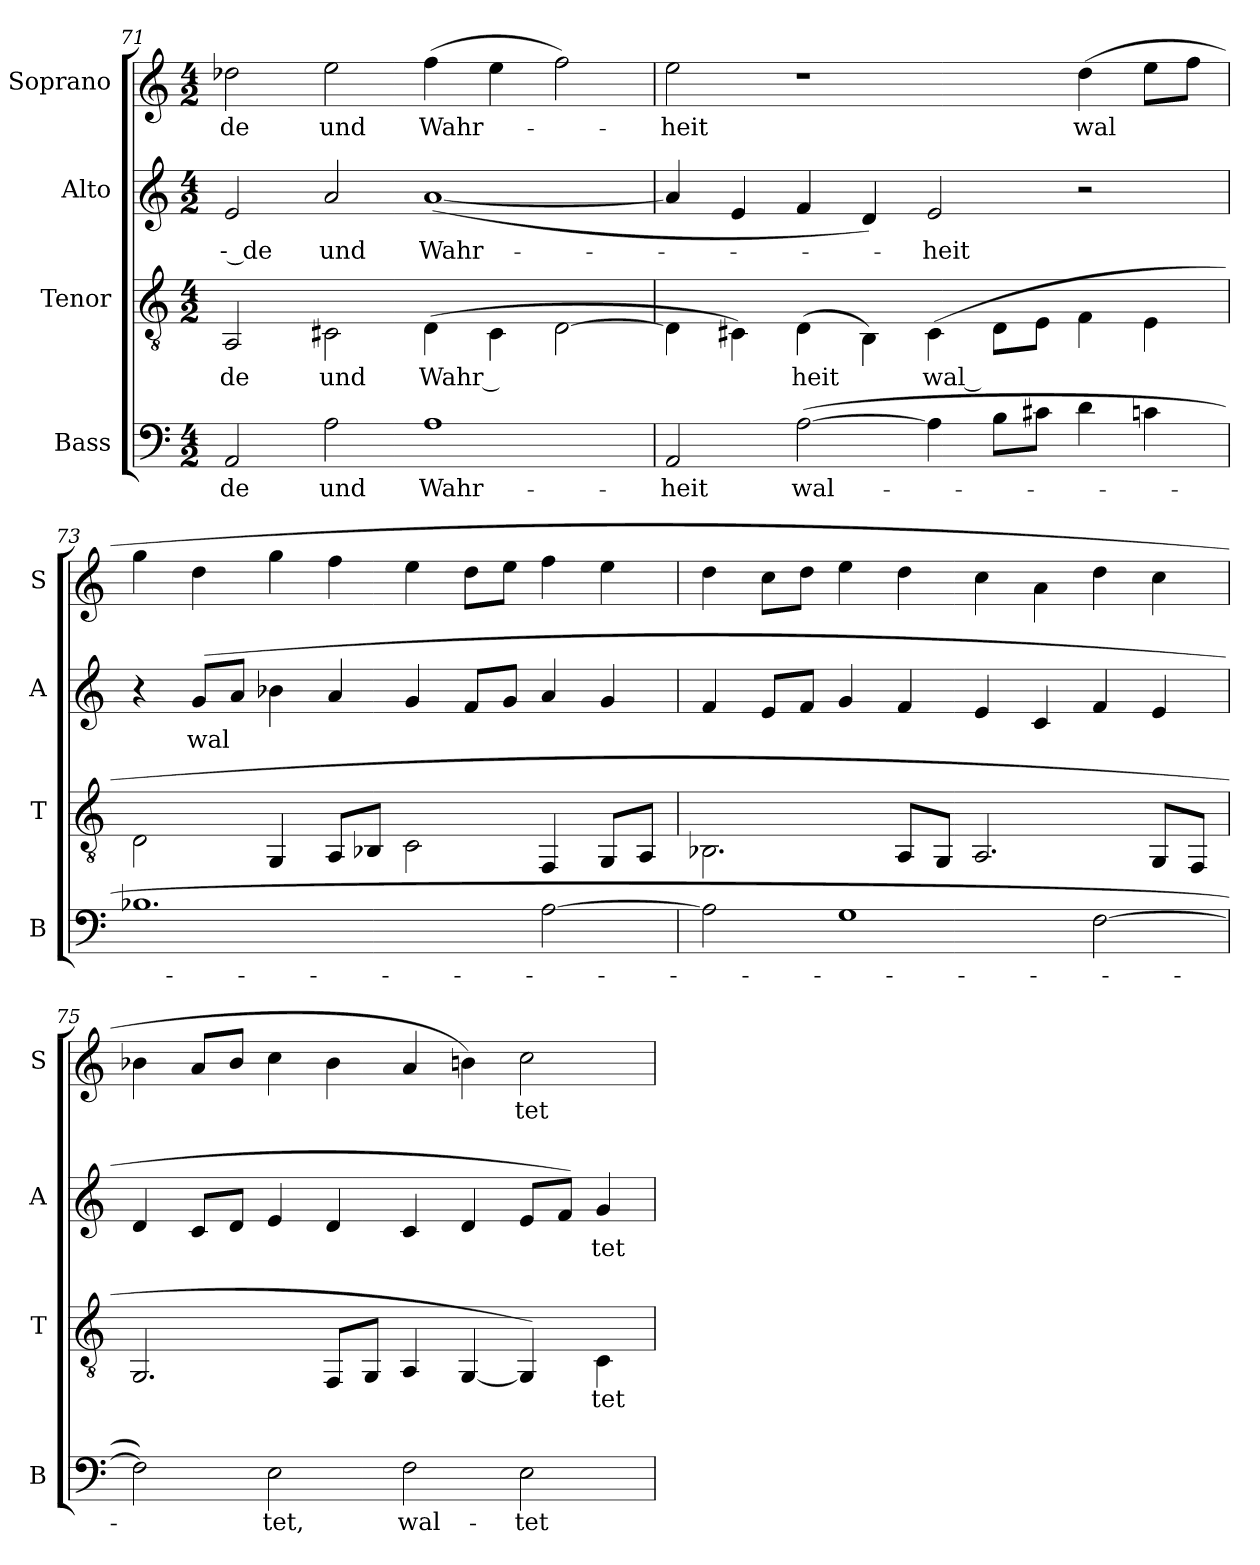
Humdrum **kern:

**kern	**text	**kern	**text	**text	**kern	**text	**text	**kern	**text	**text
*part4	*part4	*part3	*part3	*part3	*part2	*part2	*part2	*part1	*part1	*part1
*staff4	*staff4	*staff3	*staff3	*staff3	*staff2	*staff2	*staff2	*staff1	*staff1	*staff1
*I"Bass	*	*I"Tenor	*	*	*I"Alto	*	*	*I"Soprano	*	*
*I'B	*	*I'T	*	*	*I'A	*	*	*I'S	*	*
!!LO:PB:g=z
*clefF4	*	*clefGv2	*	*	*clefG2	*	*	*clefG2	*	*
*k[]	*	*k[]	*	*	*k[]	*	*	*k[]	*	*
*C:	*	*C:	*	*	*C:	*	*	*C:	*	*
*M4/2	*	*M4/2	*	*	*M4/2	*	*	*M4/2	*	*
=71	=71	=71	=71	=71	=71	=71	=71	=71	=71	=71
!	!LO:LY:b:color=#000000	!	!	!	!	!	!	!	!	!
!	!	!	!LO:LY:b:color=#000000	!	!	!	!	!	!	!
!	!	!	!	!	!	!LO:LY:b:color=#000000	!	!	!	!
!	!	!	!	!	!	!	!	!	!LO:LY:b:color=#000000	!
2AAi/	-de	2AAi/	- de	.	2ei/	-- de	.	2dd-Xi\	- de	.
!	!LO:LY:b:color=#000000	!	!	!	!	!	!	!	!	!
!	!	!	!LO:LY:b:color=#000000	!	!	!	!	!	!	!
!	!	!	!	!	!	!LO:LY:b:color=#000000	!	!	!	!
!	!	!	!	!	!	!	!	!	!LO:LY:b:color=#000000	!
2Ai\	und	2C#Xi\	und	.	2ai/	und	.	2eei\	und	.
!	!LO:LY:b:color=#000000	!	!	!	!	!	!	!	!	!
!	!	!	!LO:LY:b:color=#000000	!	!	!	!	!	!	!
!	!	!	!	!	!	!LO:LY:b:color=#000000	!	!	!	!
!	!	!	!	!	!	!	!	!	!LO:LY:b:color=#000000	!
1Ai	Wahr-	(4Di\	Wahr --	.	([1ai	Wahr-	.	(4ffi\	Wahr-	.
.	.	4C#i\	.	.	.	.	.	4eei\	.	.
.	.	[2Di\	.	.	.	.	.	2ffi\)	.	.
=72	=72	=72	=72	=72	=72	=72	=72	=72	=72	=72
!	!LO:LY:b:color=#000000	!	!	!	!	!	!	!	!	!
!	!	!	!	!	!	!	!	!	!LO:LY:b:color=#000000	!
2AAi/	-heit	4Di\]	.	.	4ai/]	.	.	2eei\	-heit	.
.	.	4C#Xi\)	.	.	4ei/	.	.	.	.	.
!	!LO:LY:b:color=#000000	!	!	!	!	!	!	!	!	!
!	!	!	!LO:LY:b:color=#000000	!	!	!	!	!	!	!
([2Ai\	wal-	(4Di\	heit	.	4fi/	.	.	1r	.	.
.	.	4BBi\)	.	.	4di/)	.	.	.	.	.
!	!	!	!LO:LY:b:color=#000000	!	!	!	!	!	!	!
!	!	!	!	!	!	!LO:LY:b:color=#000000	!	!	!	!
4Ai\]	.	(4C#i\	-wal --	.	2ei/	heit	.	.	.	.
8Bi\L	.	8Di\L	.	.	.	.	.	.	.	.
8c#Xi\J	.	8Ei\J	.	.	.	.	.	.	.	.
!	!	!	!	!	!	!	!	!	!LO:LY:b:color=#000000	!
4di\	.	4Fi\	.	.	2r	.	.	(4ddi\	-wal-	.
4cni\	.	4Ei\	.	.	.	.	.	8eei\L	.	.
.	.	.	.	.	.	.	.	8ffi\J	.	.
=73	=73	=73	=73	=73	=73	=73	=73	=73	=73	=73
1.B-Xi	.	2Di\	.	.	4r	.	.	4ggi\	.	.
!	!	!	!	!	!	!LO:LY:b:color=#000000	!	!	!	!
.	.	.	.	.	(8gi/L	-wal-	.	4ddi\	.	.
.	.	.	.	.	8ai/J	.	.	.	.	.
.	.	4GGi/	.	.	4b-Xi\	.	.	4ggi\	.	.
.	.	8AAi/L	.	.	4ai/	.	.	4ffi\	.	.
.	.	8BB-Xi/J	.	.	.	.	.	.	.	.
.	.	2Ci\	.	.	4gi/	.	.	4eei\	.	.
.	.	.	.	.	8fi/L	.	.	8ddi\L	.	.
.	.	.	.	.	8gi/J	.	.	8eei\J	.	.
[2Ai\	.	4FFi/	.	.	4ai/	.	.	4ffi\	.	.
.	.	8GGi/L	.	.	4gi/	.	.	4eei\	.	.
.	.	8AAi/J	.	.	.	.	.	.	.	.
=74	=74	=74	=74	=74	=74	=74	=74	=74	=74	=74
2Ai\]	.	2.BB-Xi\	.	.	4fi/	.	.	4ddi\	.	.
.	.	.	.	.	8ei/L	.	.	8cci\L	.	.
.	.	.	.	.	8fi/J	.	.	8ddi\J	.	.
1Gi	.	.	.	.	4gi/	.	.	4eei\	.	.
.	.	8AAi/L	.	.	4fi/	.	.	4ddi\	.	.
.	.	8GGi/J	.	.	.	.	.	.	.	.
.	.	2.AAi/	.	.	4ei/	.	.	4cci\	.	.
.	.	.	.	.	4ci/	.	.	4ai\	.	.
[2Fi\	.	.	.	.	4fi/	.	.	4ddi\	.	.
.	.	8GGi/L	.	.	4ei/	.	.	4cci\	.	.
.	.	8FFi/J	.	.	.	.	.	.	.	.
!!LO:LB:g=z
=75	=75	=75	=75	=75	=75	=75	=75	=75	=75	=75
!	!LO:LY:b:color=#000000	!	!	!	!	!	!	!	!	!
!	!	!	!LO:LY:b:color=#000000	!LO:LY:b:color=#000000	!	!	!	!	!	!
!	!	!	!	!	!	!LO:LY:b:color=#000000	!LO:LY:b:color=#000000	!	!	!
!	!	!	!	!	!	!	!	!	!LO:LY:b:color=#000000	!LO:LY:b:color=#000000
2Fi\])	­	2.GGi/	--	-	4di/	--	-	4b-Xi\	-	--
.	.	.	.	.	8ci/L	.	.	8ai/L	.	.
.	.	.	.	.	8di/J	.	.	8b-i/J	.	.
!	!LO:LY:b:color=#000000	!	!	!	!	!	!	!	!	!
2Ei\	-tet,	.	.	.	4ei/	.	.	4cci\	.	.
.	.	8FFi/L	.	.	4di/	.	.	4b-i\	.	.
.	.	8GGi/J	.	.	.	.	.	.	.	.
!	!LO:LY:b:color=#000000	!	!	!	!	!	!	!	!	!
2Fi\	wal-	4AAi/	.	.	4ci/	.	.	4ai/	.	.
.	.	[4GGi/	.	.	4di/	.	.	4bni\)	.	.
!	!LO:LY:b:color=#000000	!	!	!	!	!	!	!	!	!
!	!	!	!	!	!	!	!	!	!LO:LY:b:color=#000000	!LO:LY:b:color=#000000
2Ei\	-tet	4GGi/])	.	.	8ei/L	.	.	2cci\	tet	-
.	.	.	.	.	8fi/J)	.	.	.	.	.
!	!	!	!LO:LY:b:color=#000000	!LO:LY:b:color=#000000	!	!	!	!	!	!
!	!	!	!	!	!	!LO:LY:b:color=#000000	!	!	!	!
.	.	4Ci\	tet	-	4gi/	tet	.	.	.	.
=	=	=	=	=	=	=	=	=	=	=
*-	*-	*-	*-	*-	*-	*-	*-	*-	*-	*-
